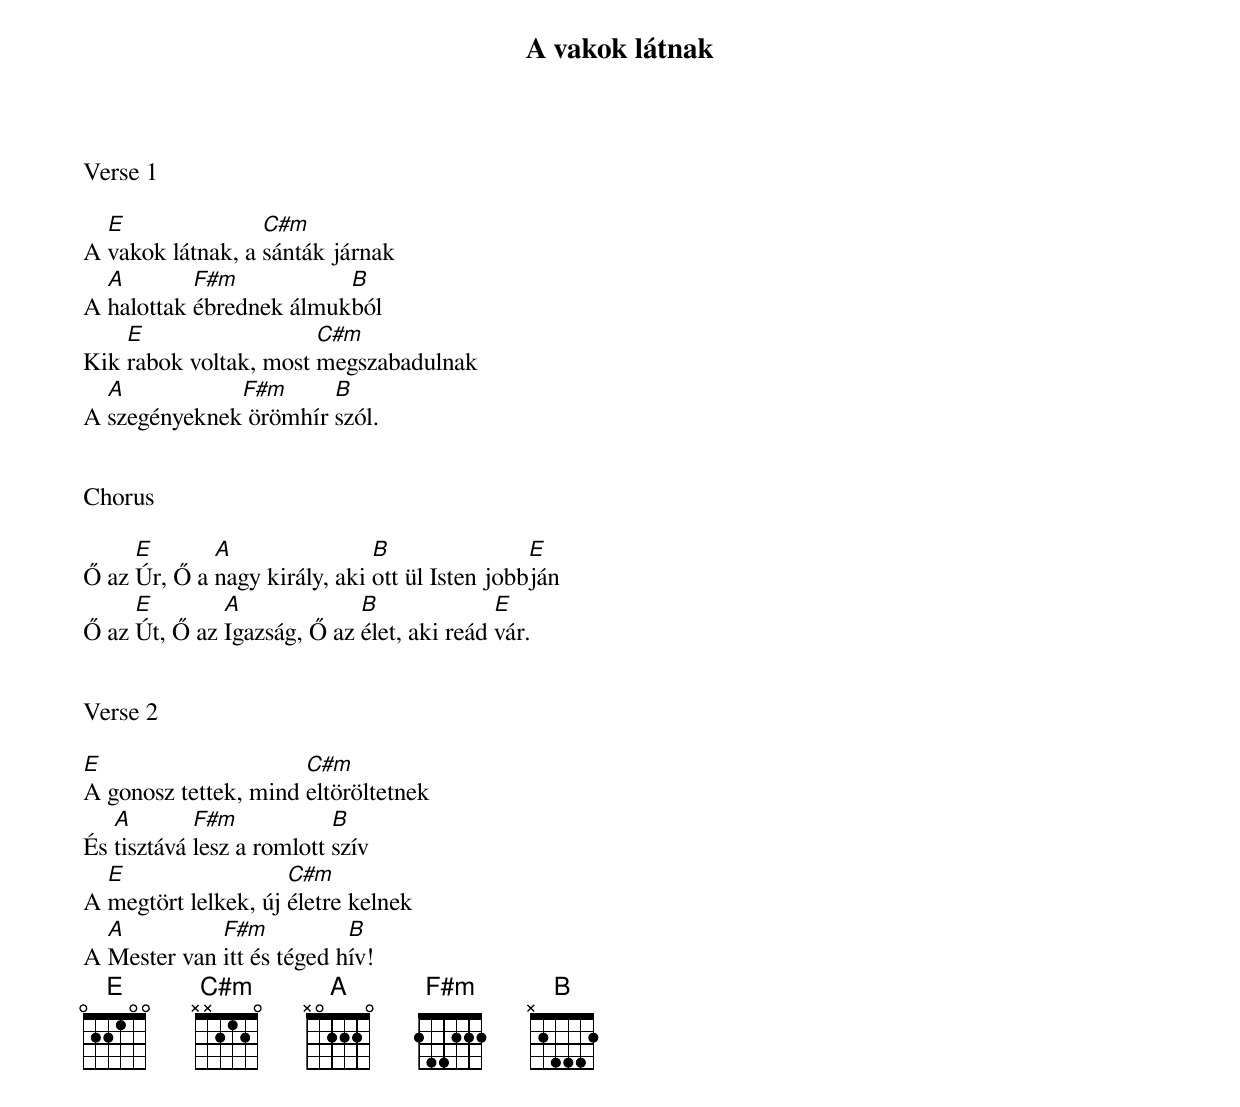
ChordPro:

{title: A vakok látnak}
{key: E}
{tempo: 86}
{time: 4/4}
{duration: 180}



Verse 1

A [E]vakok látnak, a [C#m]sánták járnak
A [A]halottak [F#m]ébrednek álmuk[B]ból
Kik [E]rabok voltak, most [C#m]megszabadulnak
A [A]szegényeknek[F#m] örömhír [B]szól.


Chorus

Ő az [E]Úr, Ő a [A]nagy király, aki [B]ott ül Isten jobb[E]ján
Ő az [E]Út, Ő az [A]Igazság, Ő az [B]élet, aki reád [E]vár.


Verse 2

[E]A gonosz tettek, mind [C#m]eltöröltetnek
És [A]tisztává [F#m]lesz a romlott [B]szív
A [E]megtört lelkek, új [C#m]életre kelnek
A [A]Mester van [F#m]itt és téged h[B]ív!
